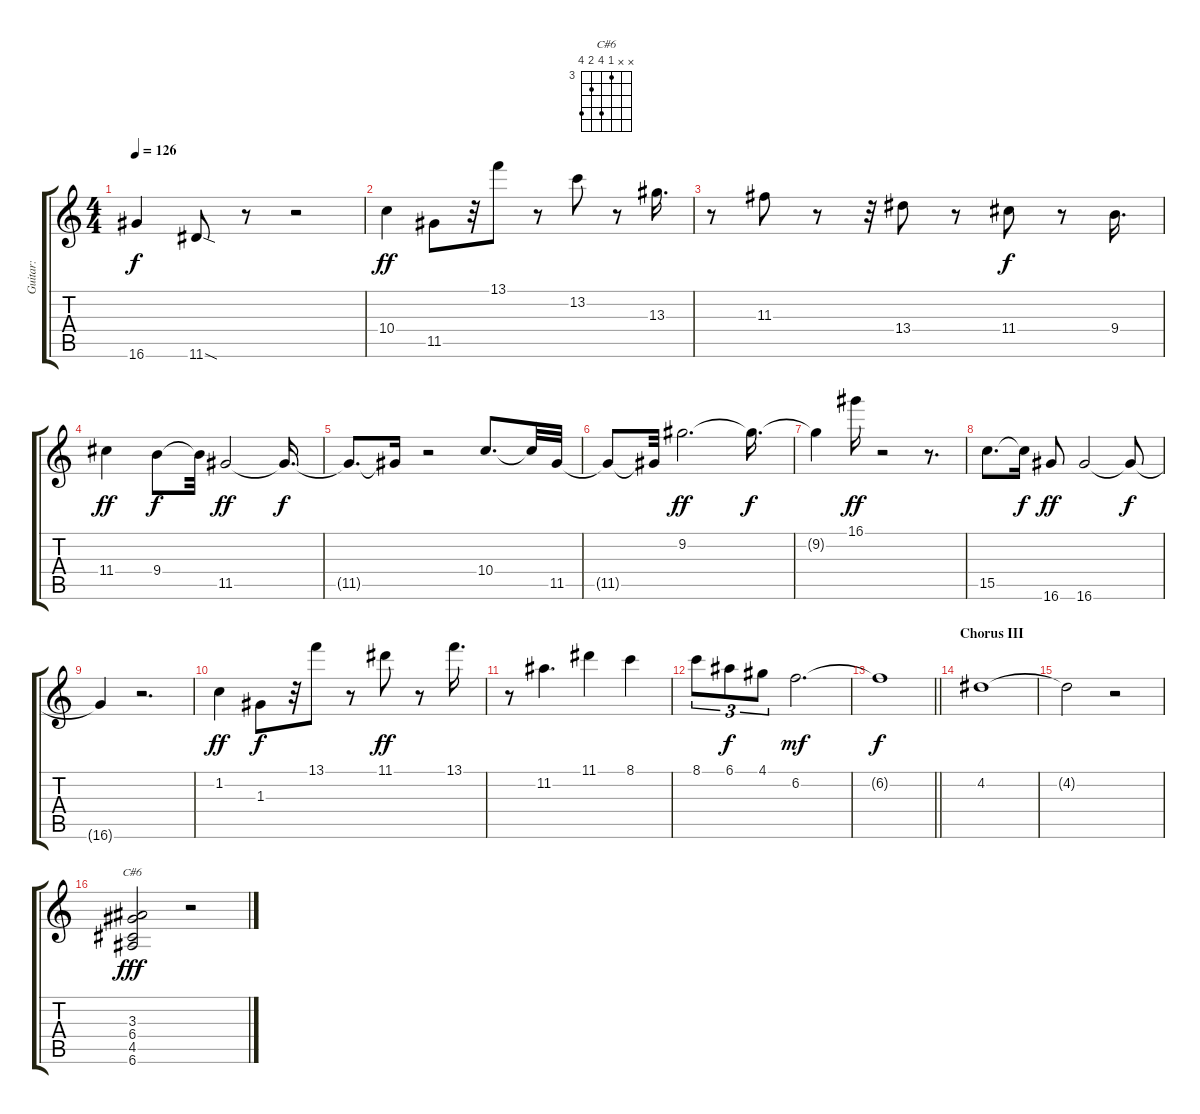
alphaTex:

\track ("Guitar:" "Guitar:") {instrument electricguitarjazz}
\staff {score tabs}
\tuning (E4 B3 G3 D3 A2 E2) {hide}
\chord ("C#6" x x 3 6 4 6) {firstfret 3}
\ts (4 4)
\tempo 126
\clef g2
\ks c
16.6{t}.4{dy f} 11.6{sod}.8 r.8 r.2 |
10.4.4{dy ff} 11.5.8 r.32 13.1.8 r.8 13.2.8 r.8 13.3.16{d} |
r.8 11.3.8 r.8 r.32 13.4.8 r.8 11.4.8{dy f} r.8 9.4.16{d} |
11.4.4{dy ff} 9.4.8{dy f} 9.4{t}.32 11.5.2{dy ff} 11.5{t}.16{d dy f} |
11.5{t}.8{d} 11.5{t}.16 r.2 10.4.8{d} 10.4{t}.32 11.5.32 |
11.5{t}.8 11.5{t}.32 9.2.2{d dy ff} 9.2{t}.16{d dy f} |
9.2{t}.4 16.1.16{dy ff} r.2 r.8{d} |
15.5.8{d} 15.5{t}.16{dy f} 16.6.8{dy ff} 16.6.2 16.6{t}.8{dy f} |
16.6{t}.4 r.2{d} |
1.2.4{dy ff} 1.3.8{dy f} r.32 13.1.8 r.8 11.1.8{dy ff} r.8 13.1.16{d} |
r.8 11.2.4{d} 11.1.4 8.1.4 |
8.1.8{tu (3 2)} 6.1.8{tu (3 2) dy f} 4.1.8{tu (3 2)} 6.2.2{d dy mf} |
\barLineRight lightlight
6.2{t}.1{dy f} |
\section ("" "Chorus III")
4.2.1 |
4.2{t}.2 r.2 |
(3.3 6.4 4.5 6.6).2{ch "C#6" dy fff volume 16 instrument electricguitarjazz} r.2
